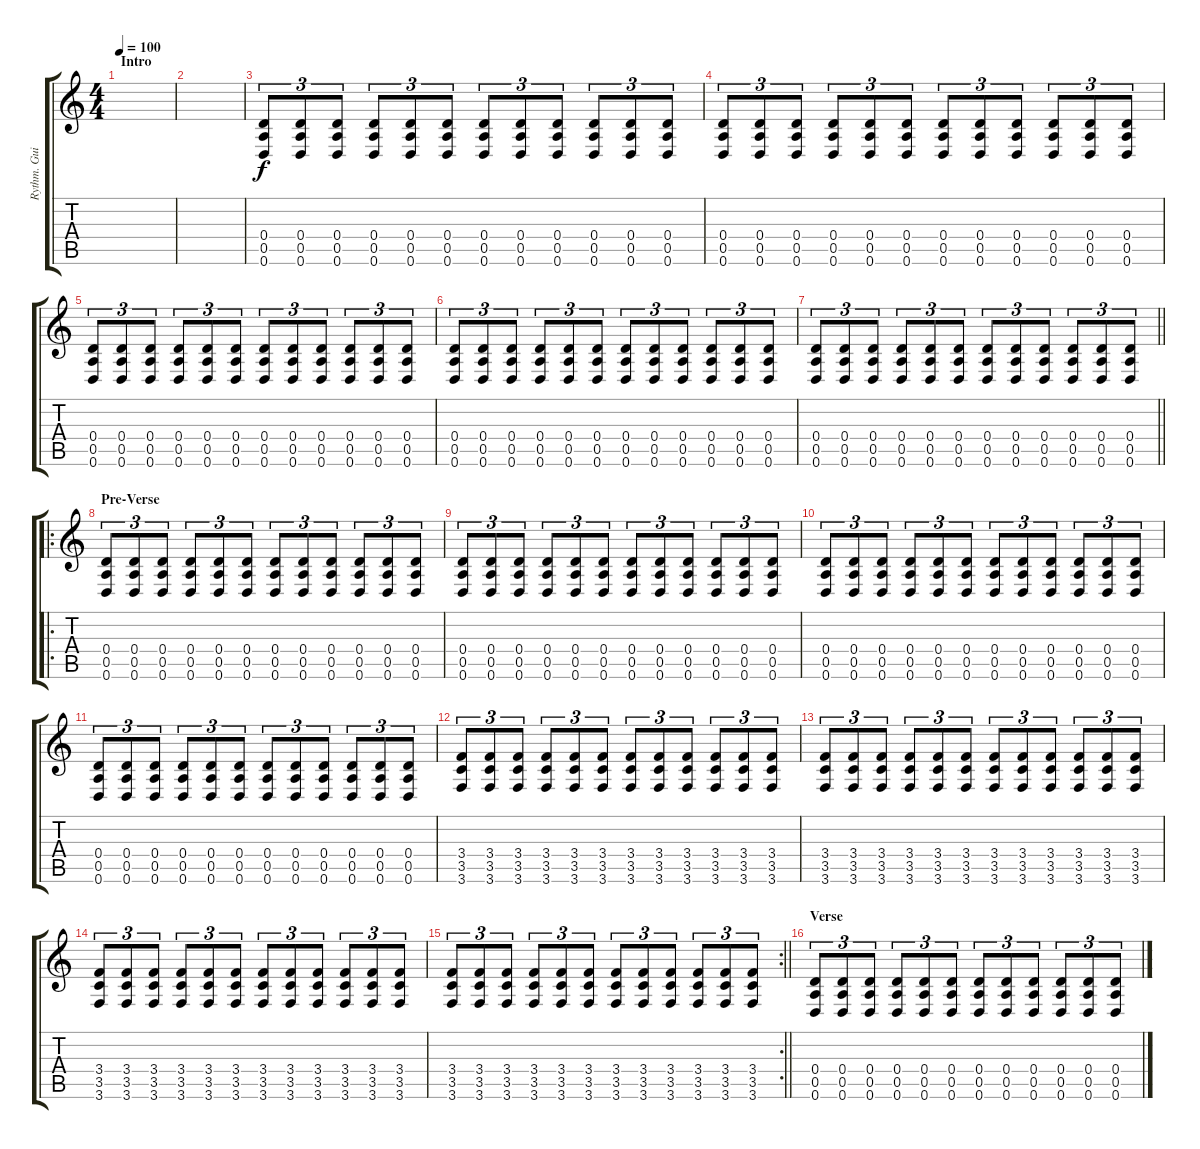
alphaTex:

\track ("Rythm. Guitar" "Rythm. Gui") {instrument distortionguitar}
\staff {score tabs}
\tuning (E4 B3 G3 D3 A2 D2) {hide}
\ts (4 4)
\section ("" "Intro")
\tempo 100
\clef g2
\ks c
|
|
(0.4 0.5 0.6).8{tu (3 2) volume 16} (0.4 0.5 0.6).8{tu (3 2)} (0.4 0.5 0.6).8{tu (3 2)} (0.4 0.5 0.6).8{tu (3 2)} (0.4 0.5 0.6).8{tu (3 2)} (0.4 0.5 0.6).8{tu (3 2)} (0.4 0.5 0.6).8{tu (3 2)} (0.4 0.5 0.6).8{tu (3 2)} (0.4 0.5 0.6).8{tu (3 2)} (0.4 0.5 0.6).8{tu (3 2)} (0.4 0.5 0.6).8{tu (3 2)} (0.4 0.5 0.6).8{tu (3 2)} |
(0.4 0.5 0.6).8{tu (3 2)} (0.4 0.5 0.6).8{tu (3 2)} (0.4 0.5 0.6).8{tu (3 2)} (0.4 0.5 0.6).8{tu (3 2)} (0.4 0.5 0.6).8{tu (3 2)} (0.4 0.5 0.6).8{tu (3 2)} (0.4 0.5 0.6).8{tu (3 2)} (0.4 0.5 0.6).8{tu (3 2)} (0.4 0.5 0.6).8{tu (3 2)} (0.4 0.5 0.6).8{tu (3 2)} (0.4 0.5 0.6).8{tu (3 2)} (0.4 0.5 0.6).8{tu (3 2)} |
(0.4 0.5 0.6).8{tu (3 2)} (0.4 0.5 0.6).8{tu (3 2)} (0.4 0.5 0.6).8{tu (3 2)} (0.4 0.5 0.6).8{tu (3 2)} (0.4 0.5 0.6).8{tu (3 2)} (0.4 0.5 0.6).8{tu (3 2)} (0.4 0.5 0.6).8{tu (3 2)} (0.4 0.5 0.6).8{tu (3 2)} (0.4 0.5 0.6).8{tu (3 2)} (0.4 0.5 0.6).8{tu (3 2)} (0.4 0.5 0.6).8{tu (3 2)} (0.4 0.5 0.6).8{tu (3 2)} |
(0.4 0.5 0.6).8{tu (3 2)} (0.4 0.5 0.6).8{tu (3 2)} (0.4 0.5 0.6).8{tu (3 2)} (0.4 0.5 0.6).8{tu (3 2)} (0.4 0.5 0.6).8{tu (3 2)} (0.4 0.5 0.6).8{tu (3 2)} (0.4 0.5 0.6).8{tu (3 2)} (0.4 0.5 0.6).8{tu (3 2)} (0.4 0.5 0.6).8{tu (3 2)} (0.4 0.5 0.6).8{tu (3 2)} (0.4 0.5 0.6).8{tu (3 2)} (0.4 0.5 0.6).8{tu (3 2)} |
\barLineRight lightlight
(0.4 0.5 0.6).8{tu (3 2)} (0.4 0.5 0.6).8{tu (3 2)} (0.4 0.5 0.6).8{tu (3 2)} (0.4 0.5 0.6).8{tu (3 2)} (0.4 0.5 0.6).8{tu (3 2)} (0.4 0.5 0.6).8{tu (3 2)} (0.4 0.5 0.6).8{tu (3 2)} (0.4 0.5 0.6).8{tu (3 2)} (0.4 0.5 0.6).8{tu (3 2)} (0.4 0.5 0.6).8{tu (3 2)} (0.4 0.5 0.6).8{tu (3 2)} (0.4 0.5 0.6).8{tu (3 2)} |
\ro
\section ("" "Pre-Verse")
(0.4 0.5 0.6).8{tu (3 2)} (0.4 0.5 0.6).8{tu (3 2)} (0.4 0.5 0.6).8{tu (3 2)} (0.4 0.5 0.6).8{tu (3 2)} (0.4 0.5 0.6).8{tu (3 2)} (0.4 0.5 0.6).8{tu (3 2)} (0.4 0.5 0.6).8{tu (3 2)} (0.4 0.5 0.6).8{tu (3 2)} (0.4 0.5 0.6).8{tu (3 2)} (0.4 0.5 0.6).8{tu (3 2)} (0.4 0.5 0.6).8{tu (3 2)} (0.4 0.5 0.6).8{tu (3 2)} |
(0.4 0.5 0.6).8{tu (3 2)} (0.4 0.5 0.6).8{tu (3 2)} (0.4 0.5 0.6).8{tu (3 2)} (0.4 0.5 0.6).8{tu (3 2)} (0.4 0.5 0.6).8{tu (3 2)} (0.4 0.5 0.6).8{tu (3 2)} (0.4 0.5 0.6).8{tu (3 2)} (0.4 0.5 0.6).8{tu (3 2)} (0.4 0.5 0.6).8{tu (3 2)} (0.4 0.5 0.6).8{tu (3 2)} (0.4 0.5 0.6).8{tu (3 2)} (0.4 0.5 0.6).8{tu (3 2)} |
(0.4 0.5 0.6).8{tu (3 2)} (0.4 0.5 0.6).8{tu (3 2)} (0.4 0.5 0.6).8{tu (3 2)} (0.4 0.5 0.6).8{tu (3 2)} (0.4 0.5 0.6).8{tu (3 2)} (0.4 0.5 0.6).8{tu (3 2)} (0.4 0.5 0.6).8{tu (3 2)} (0.4 0.5 0.6).8{tu (3 2)} (0.4 0.5 0.6).8{tu (3 2)} (0.4 0.5 0.6).8{tu (3 2)} (0.4 0.5 0.6).8{tu (3 2)} (0.4 0.5 0.6).8{tu (3 2)} |
(0.4 0.5 0.6).8{tu (3 2)} (0.4 0.5 0.6).8{tu (3 2)} (0.4 0.5 0.6).8{tu (3 2)} (0.4 0.5 0.6).8{tu (3 2)} (0.4 0.5 0.6).8{tu (3 2)} (0.4 0.5 0.6).8{tu (3 2)} (0.4 0.5 0.6).8{tu (3 2)} (0.4 0.5 0.6).8{tu (3 2)} (0.4 0.5 0.6).8{tu (3 2)} (0.4 0.5 0.6).8{tu (3 2)} (0.4 0.5 0.6).8{tu (3 2)} (0.4 0.5 0.6).8{tu (3 2)} |
(3.4 3.5 3.6).8{tu (3 2)} (3.4 3.5 3.6).8{tu (3 2)} (3.4 3.5 3.6).8{tu (3 2)} (3.4 3.5 3.6).8{tu (3 2)} (3.4 3.5 3.6).8{tu (3 2)} (3.4 3.5 3.6).8{tu (3 2)} (3.4 3.5 3.6).8{tu (3 2)} (3.4 3.5 3.6).8{tu (3 2)} (3.4 3.5 3.6).8{tu (3 2)} (3.4 3.5 3.6).8{tu (3 2)} (3.4 3.5 3.6).8{tu (3 2)} (3.4 3.5 3.6).8{tu (3 2)} |
(3.4 3.5 3.6).8{tu (3 2)} (3.4 3.5 3.6).8{tu (3 2)} (3.4 3.5 3.6).8{tu (3 2)} (3.4 3.5 3.6).8{tu (3 2)} (3.4 3.5 3.6).8{tu (3 2)} (3.4 3.5 3.6).8{tu (3 2)} (3.4 3.5 3.6).8{tu (3 2)} (3.4 3.5 3.6).8{tu (3 2)} (3.4 3.5 3.6).8{tu (3 2)} (3.4 3.5 3.6).8{tu (3 2)} (3.4 3.5 3.6).8{tu (3 2)} (3.4 3.5 3.6).8{tu (3 2)} |
(3.4 3.5 3.6).8{tu (3 2)} (3.4 3.5 3.6).8{tu (3 2)} (3.4 3.5 3.6).8{tu (3 2)} (3.4 3.5 3.6).8{tu (3 2)} (3.4 3.5 3.6).8{tu (3 2)} (3.4 3.5 3.6).8{tu (3 2)} (3.4 3.5 3.6).8{tu (3 2)} (3.4 3.5 3.6).8{tu (3 2)} (3.4 3.5 3.6).8{tu (3 2)} (3.4 3.5 3.6).8{tu (3 2)} (3.4 3.5 3.6).8{tu (3 2)} (3.4 3.5 3.6).8{tu (3 2)} |
\rc 2
\barLineRight lightlight
(3.4 3.5 3.6).8{tu (3 2)} (3.4 3.5 3.6).8{tu (3 2)} (3.4 3.5 3.6).8{tu (3 2)} (3.4 3.5 3.6).8{tu (3 2)} (3.4 3.5 3.6).8{tu (3 2)} (3.4 3.5 3.6).8{tu (3 2)} (3.4 3.5 3.6).8{tu (3 2)} (3.4 3.5 3.6).8{tu (3 2)} (3.4 3.5 3.6).8{tu (3 2)} (3.4 3.5 3.6).8{tu (3 2)} (3.4 3.5 3.6).8{tu (3 2)} (3.4 3.5 3.6).8{tu (3 2)} |
\section ("" "Verse")
(0.4 0.5 0.6).8{tu (3 2)} (0.4 0.5 0.6).8{tu (3 2)} (0.4 0.5 0.6).8{tu (3 2)} (0.4 0.5 0.6).8{tu (3 2)} (0.4 0.5 0.6).8{tu (3 2)} (0.4 0.5 0.6).8{tu (3 2)} (0.4 0.5 0.6).8{tu (3 2)} (0.4 0.5 0.6).8{tu (3 2)} (0.4 0.5 0.6).8{tu (3 2)} (0.4 0.5 0.6).8{tu (3 2)} (0.4 0.5 0.6).8{tu (3 2)} (0.4 0.5 0.6).8{tu (3 2)}
